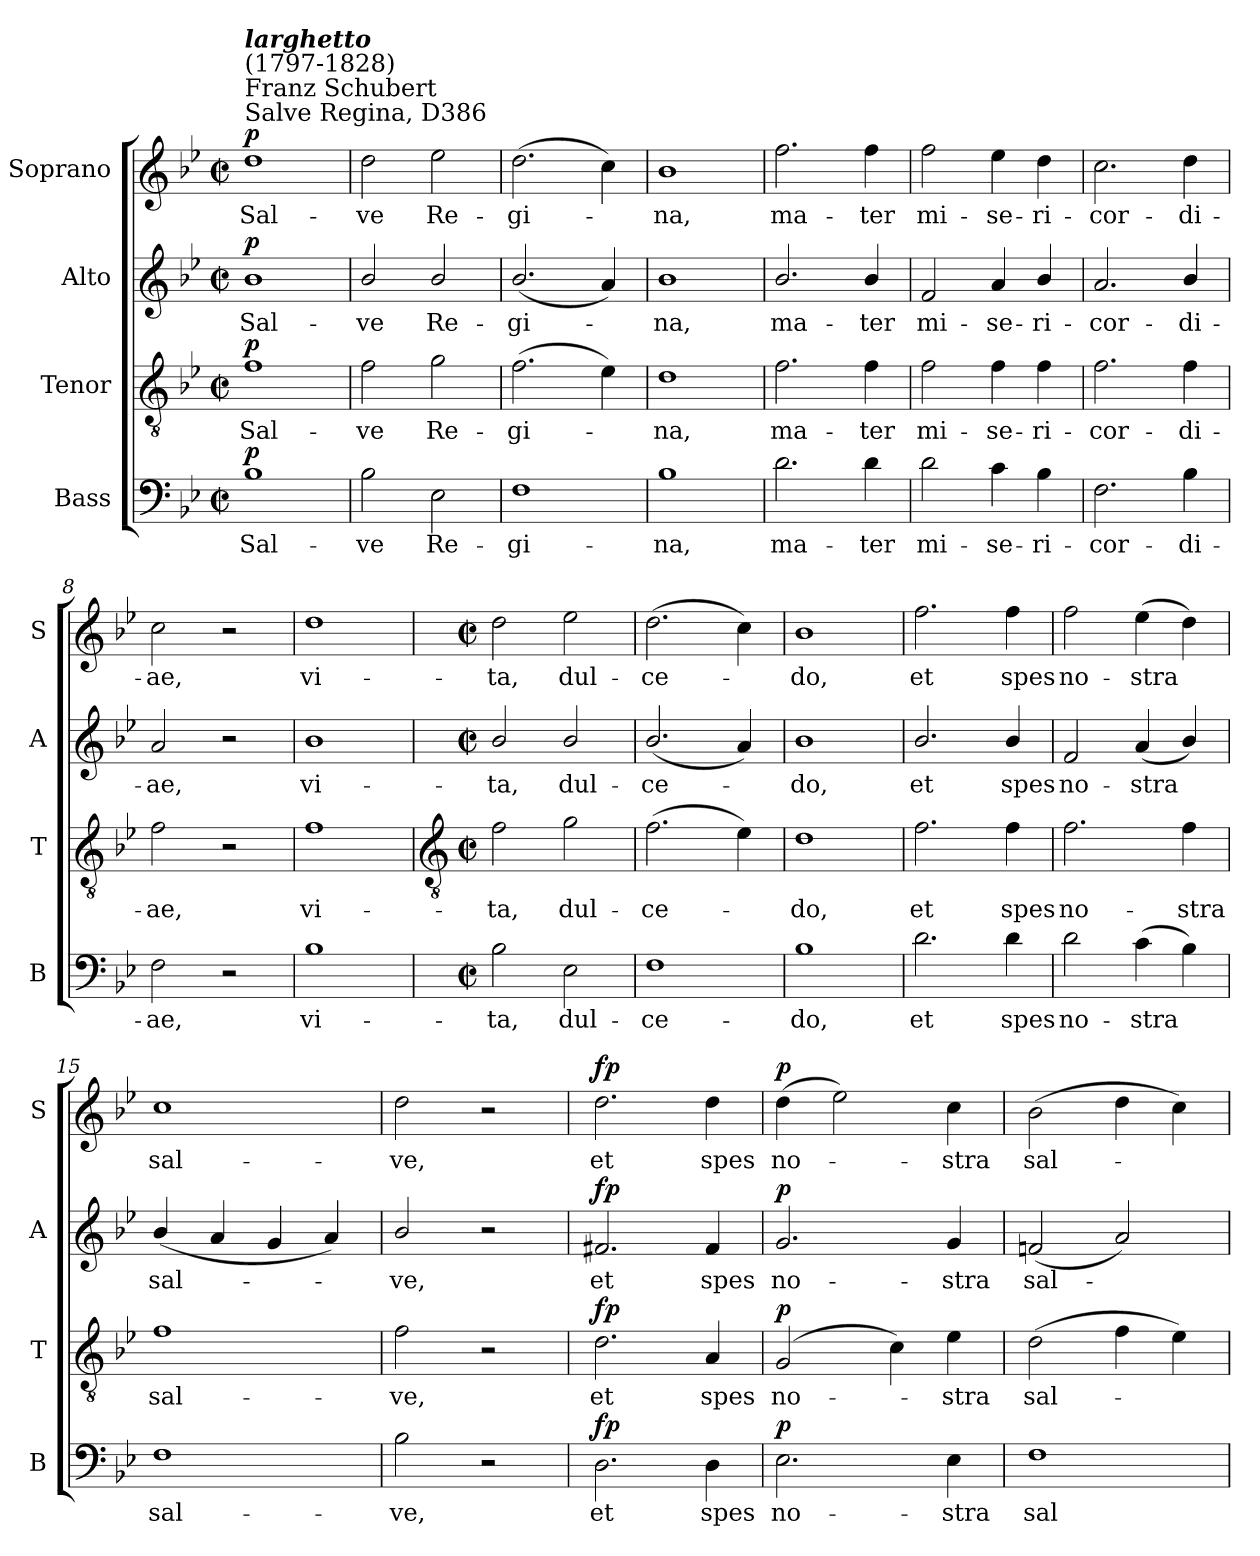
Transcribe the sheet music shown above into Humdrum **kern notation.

**kern	**text	**dynam	**kern	**text	**dynam	**kern	**text	**dynam	**kern	**text	**dynam
*part4	*part4	*part4	*part3	*part3	*part3	*part2	*part2	*part2	*part1	*part1	*part1
*staff4	*staff4	*staff4	*staff3	*staff3	*staff3	*staff2	*staff2	*staff2	*staff1	*staff1	*staff1
*I"Bass	*	*	*I"Tenor	*	*	*I"Alto	*	*	*I"Soprano	*	*
*I'B	*	*	*I'T	*	*	*I'A	*	*	*I'S	*	*
*clefF4	*	*	*clefGv2	*	*	*clefG2	*	*	*clefG2	*	*
*k[b-e-]	*	*	*k[b-e-]	*	*	*k[b-e-]	*	*	*k[b-e-]	*	*
*B-:	*	*	*B-:	*	*	*B-:	*	*	*B-:	*	*
*M2/2	*	*	*M2/2	*	*	*M2/2	*	*	*M2/2	*	*
*met(c|)	*	*	*met(c|)	*	*	*met(c|)	*	*	*met(c|)	*	*
*MM96	*	*	*MM96	*	*	*MM96	*	*	*MM96	*	*
=1	=1	=1	=1	=1	=1	=1	=1	=1	=1	=1	=1
!	!	!	!	!	!	!	!	!	!LO:TX:a:t=Salve Regina, D386	!	!
!	!	!	!	!	!	!	!	!	!LO:TX:a:t=Franz Schubert	!	!
!	!	!	!	!	!	!	!	!	!LO:TX:a:t=(1797-1828)	!	!
!	!	!	!	!	!	!	!	!	!LO:TX:a:Bi:t=larghetto	!	!
!	!LO:LY:b	!LO:DY:b	!	!LO:LY:b	!LO:DY:b	!	!LO:LY:b	!LO:DY:b	!	!LO:LY:b	!LO:DY:b
1B-	Sal-	p	1f	Sal-	p	1b-	Sal-	p	1dd	Sal-	p
=2	=2	=2	=2	=2	=2	=2	=2	=2	=2	=2	=2
!	!LO:LY:b	!	!	!LO:LY:b	!	!	!LO:LY:b	!	!	!LO:LY:b	!
2B-\	-ve	.	2f\	-ve	.	2b-/	-ve	.	2dd\	-ve	.
!	!LO:LY:b	!	!	!LO:LY:b	!	!	!LO:LY:b	!	!	!LO:LY:b	!
2E-\	Re-	.	2g\	Re-	.	2b-/	Re-	.	2ee-\	Re-	.
=3	=3	=3	=3	=3	=3	=3	=3	=3	=3	=3	=3
!	!LO:LY:b	!	!	!LO:LY:b	!	!	!LO:LY:b	!	!	!LO:LY:b	!
1F	-gi-	.	(>2.f\	-gi-	.	(<2.b-/	-gi-	.	(>2.dd\	-gi-	.
.	.	.	4e-\)	.	.	4a/)	.	.	4cc\)	.	.
=4	=4	=4	=4	=4	=4	=4	=4	=4	=4	=4	=4
!	!LO:LY:b	!	!	!LO:LY:b	!	!	!LO:LY:b	!	!	!LO:LY:b	!
1B-	-na,	.	1d	na,	.	1b-	na,	.	1b-	na,	.
=5	=5	=5	=5	=5	=5	=5	=5	=5	=5	=5	=5
!	!LO:LY:b	!	!	!LO:LY:b	!	!	!LO:LY:b	!	!	!LO:LY:b	!
2.d\	ma-	.	2.f\	ma-	.	2.b-/	ma-	.	2.ff\	ma-	.
!	!LO:LY:b	!	!	!LO:LY:b	!	!	!LO:LY:b	!	!	!LO:LY:b	!
4d\	-ter	.	4f\	-ter	.	4b-/	-ter	.	4ff\	-ter	.
=6	=6	=6	=6	=6	=6	=6	=6	=6	=6	=6	=6
!	!LO:LY:b	!	!	!LO:LY:b	!	!	!LO:LY:b	!	!	!LO:LY:b	!
2d\	mi-	.	2f\	mi-	.	2f/	mi-	.	2ff\	mi-	.
!	!LO:LY:b	!	!	!LO:LY:b	!	!	!LO:LY:b	!	!	!LO:LY:b	!
4c\	-se-	.	4f\	-se-	.	4a/	-se-	.	4ee-\	-se-	.
!	!LO:LY:b	!	!	!LO:LY:b	!	!	!LO:LY:b	!	!	!LO:LY:b	!
4B-\	-ri-	.	4f\	-ri-	.	4b-/	-ri-	.	4dd\	-ri-	.
=7	=7	=7	=7	=7	=7	=7	=7	=7	=7	=7	=7
!	!LO:LY:b	!	!	!LO:LY:b	!	!	!LO:LY:b	!	!	!LO:LY:b	!
2.F\	-cor-	.	2.f\	-cor-	.	2.a/	-cor-	.	2.cc\	-cor-	.
!	!LO:LY:b	!	!	!LO:LY:b	!	!	!LO:LY:b	!	!	!LO:LY:b	!
4B-\	-di-	.	4f\	-di-	.	4b-/	-di-	.	4dd\	-di-	.
=8	=8	=8	=8	=8	=8	=8	=8	=8	=8	=8	=8
!	!LO:LY:b	!	!	!LO:LY:b	!	!	!LO:LY:b	!	!	!LO:LY:b	!
2F\	-ae,	.	2f\	-ae,	.	2a/	-ae,	.	2cc\	-ae,	.
2r	.	.	2r	.	.	2r	.	.	2r	.	.
=9	=9	=9	=9	=9	=9	=9	=9	=9	=9	=9	=9
!	!LO:LY:b	!	!	!LO:LY:b	!	!	!LO:LY:b	!	!	!LO:LY:b	!
1B-	vi-	.	1f	vi-	.	1b-	vi-	.	1dd	vi-	.
!!LO:LB:g=z
=10	=10	=10	=10	=10	=10	=10	=10	=10	=10	=10	=10
*	*	*	*clefGv2	*	*	*	*	*	*	*	*
*M2/2	*	*	*M2/2	*	*	*M2/2	*	*	*M2/2	*	*
*met(c|)	*	*	*met(c|)	*	*	*met(c|)	*	*	*met(c|)	*	*
!	!LO:LY:b	!	!	!LO:LY:b	!	!	!LO:LY:b	!	!	!LO:LY:b	!
2B-\	-ta,	.	2f\	-ta,	.	2b-/	-ta,	.	2dd\	-ta,	.
!	!LO:LY:b	!	!	!LO:LY:b	!	!	!LO:LY:b	!	!	!LO:LY:b	!
2E-\	dul-	.	2g\	dul-	.	2b-/	dul-	.	2ee-\	dul-	.
=11	=11	=11	=11	=11	=11	=11	=11	=11	=11	=11	=11
!	!LO:LY:b	!	!	!LO:LY:b	!	!	!LO:LY:b	!	!	!LO:LY:b	!
1F	-ce-	.	(>2.f\	-ce-	.	(<2.b-/	-ce-	.	(>2.dd\	-ce-	.
.	.	.	4e-\)	.	.	4a/)	.	.	4cc\)	.	.
=12	=12	=12	=12	=12	=12	=12	=12	=12	=12	=12	=12
!	!LO:LY:b	!	!	!LO:LY:b	!	!	!LO:LY:b	!	!	!LO:LY:b	!
1B-	-do,	.	1d	do,	.	1b-	do,	.	1b-	do,	.
=13	=13	=13	=13	=13	=13	=13	=13	=13	=13	=13	=13
!	!LO:LY:b	!	!	!LO:LY:b	!	!	!LO:LY:b	!	!	!LO:LY:b	!
2.d\	et	.	2.f\	et	.	2.b-/	et	.	2.ff\	et	.
!	!LO:LY:b	!	!	!LO:LY:b	!	!	!LO:LY:b	!	!	!LO:LY:b	!
4d\	spes	.	4f\	spes	.	4b-/	spes	.	4ff\	spes	.
=14	=14	=14	=14	=14	=14	=14	=14	=14	=14	=14	=14
!	!LO:LY:b	!	!	!LO:LY:b	!	!	!LO:LY:b	!	!	!LO:LY:b	!
2d\	no-	.	2.f\	no-	.	2f/	no-	.	2ff\	no-	.
!	!LO:LY:b	!	!	!	!	!	!LO:LY:b	!	!	!LO:LY:b	!
(>4c\	-stra	.	.	.	.	(<4a/	-stra	.	(>4ee-\	-stra	.
!	!	!	!	!LO:LY:b	!	!	!	!	!	!	!
4B-\)	.	.	4f\	-stra	.	4b-/)	.	.	4dd\)	.	.
=15	=15	=15	=15	=15	=15	=15	=15	=15	=15	=15	=15
!	!LO:LY:b	!	!	!LO:LY:b	!	!	!LO:LY:b	!	!	!LO:LY:b	!
1F	sal-	.	1f	sal-	.	(<4b-/	sal-	.	1cc	sal-	.
.	.	.	.	.	.	4a/	.	.	.	.	.
.	.	.	.	.	.	4g/	.	.	.	.	.
.	.	.	.	.	.	4a/)	.	.	.	.	.
=16	=16	=16	=16	=16	=16	=16	=16	=16	=16	=16	=16
!	!LO:LY:b	!	!	!LO:LY:b	!	!	!LO:LY:b	!	!	!LO:LY:b	!
2B-\	-ve,	.	2f\	-ve,	.	2b-/	ve,	.	2dd\	-ve,	.
2r	.	.	2r	.	.	2r	.	.	2r	.	.
=17	=17	=17	=17	=17	=17	=17	=17	=17	=17	=17	=17
!	!LO:LY:b	!LO:DY:b	!	!LO:LY:b	!LO:DY:b	!	!LO:LY:b	!LO:DY:b	!	!LO:LY:b	!LO:DY:b
2.D\	et	fp	2.d\	et	fp	2.f#X/	et	fp	2.dd\	et	fp
!	!LO:LY:b	!	!	!LO:LY:b	!	!	!LO:LY:b	!	!	!LO:LY:b	!
4D\	spes	.	4A/	spes	.	4f#/	spes	.	4dd\	spes	.
=18	=18	=18	=18	=18	=18	=18	=18	=18	=18	=18	=18
!	!LO:LY:b	!LO:DY:b	!	!LO:LY:b	!LO:DY:b	!	!LO:LY:b	!LO:DY:b	!	!LO:LY:b	!LO:DY:b
2.E-\	no-	p	(<2G/	no-	p	2.g/	no-	p	(>4dd\	no-	p
.	.	.	.	.	.	.	.	.	2ee-\)	.	.
.	.	.	4c\)	.	.	.	.	.	.	.	.
!	!LO:LY:b	!	!	!LO:LY:b	!	!	!LO:LY:b	!	!	!LO:LY:b	!
4E-\	-stra	.	4e-\	stra	.	4g/	-stra	.	4cc\	stra	.
=19	=19	=19	=19	=19	=19	=19	=19	=19	=19	=19	=19
!	!LO:LY:b	!	!	!LO:LY:b	!	!	!LO:LY:b	!	!	!LO:LY:b	!
1F	sal-	.	(>2d\	sal-	.	(<2fn/	sal-	.	(>2b-\	sal-	.
.	.	.	4f\	.	.	2a/)	.	.	4dd\	.	.
.	.	.	4e-\)	.	.	.	.	.	4cc\)	.	.
=	=	=	=	=	=	=	=	=	=	=	=
*-	*-	*-	*-	*-	*-	*-	*-	*-	*-	*-	*-
